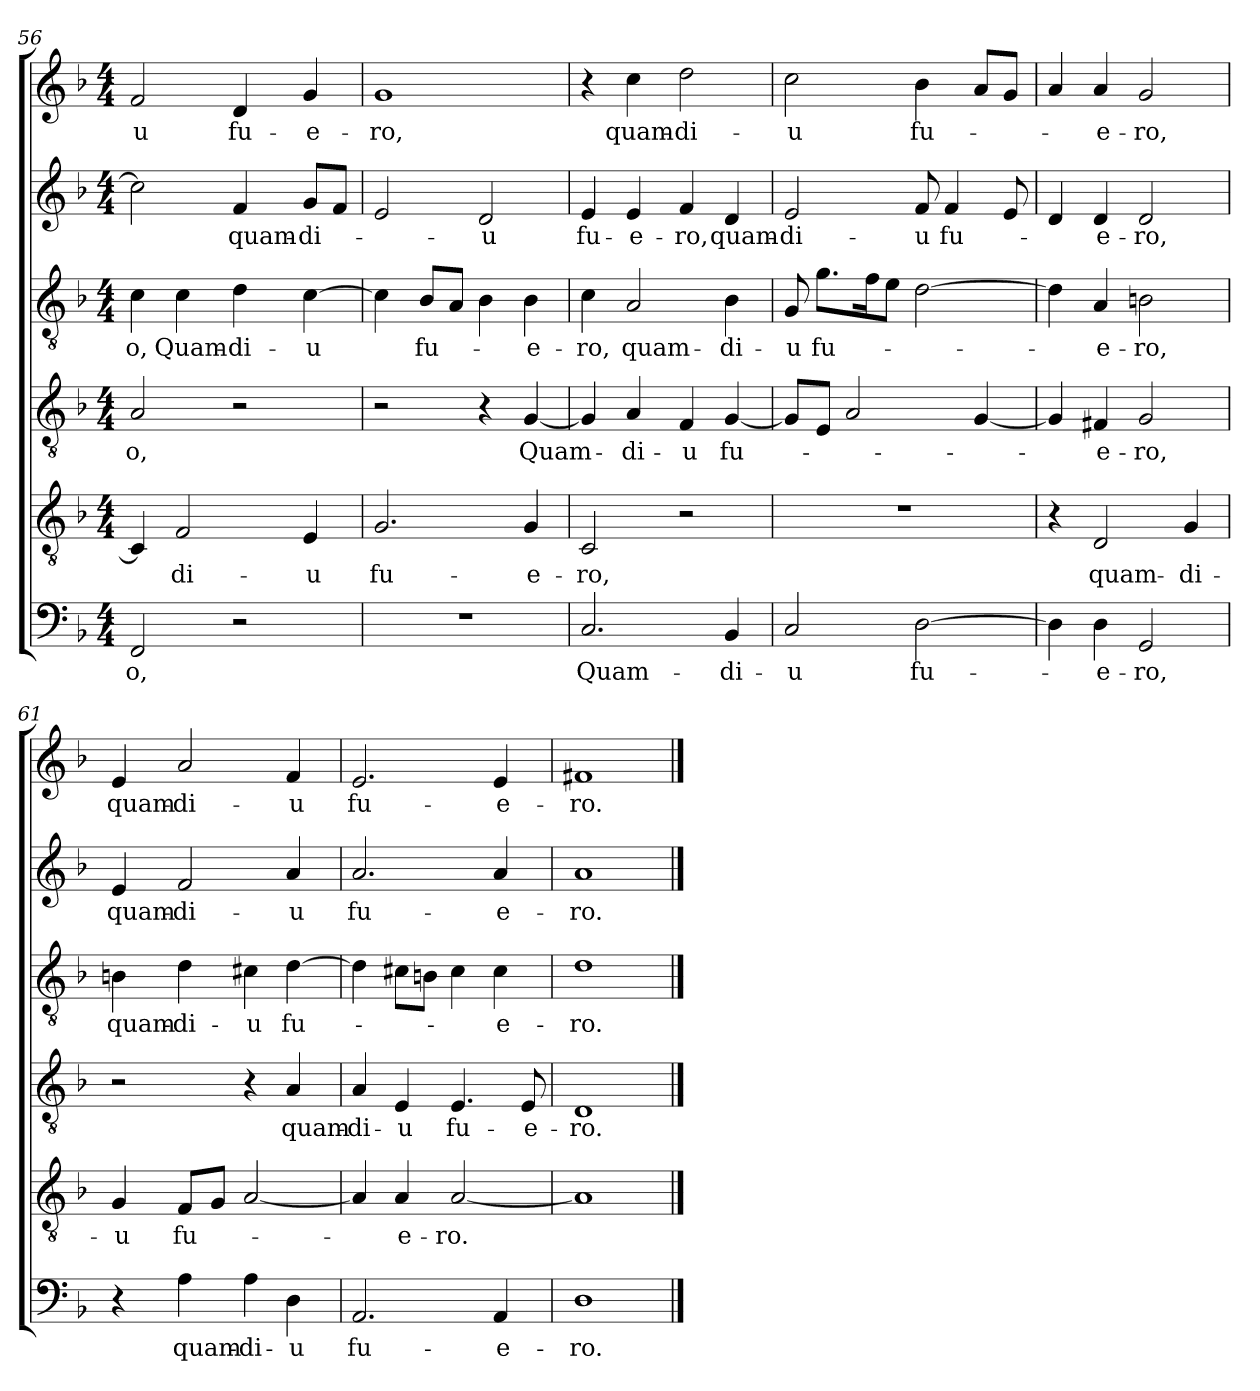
**kern	**text	**kern	**text	**kern	**text	**kern	**text	**kern	**text	**kern	**text
*part6	*part6	*part5	*part5	*part4	*part4	*part3	*part3	*part2	*part2	*part1	*part1
*staff6	*staff6	*staff5	*staff5	*staff4	*staff4	*staff3	*staff3	*staff2	*staff2	*staff1	*staff1
*clefF4	*	*clefGv2	*	*clefGv2	*	*clefGv2	*	*clefG2	*	*clefG2	*
*k[b-]	*	*k[b-]	*	*k[b-]	*	*k[b-]	*	*k[b-]	*	*k[b-]	*
*F:	*	*F:	*	*F:	*	*F:	*	*F:	*	*F:	*
*M4/4	*	*M4/4	*	*M4/4	*	*M4/4	*	*M4/4	*	*M4/4	*
=56	=56	=56	=56	=56	=56	=56	=56	=56	=56	=56	=56
2FF/	-o,	4C/]	.	2A/	-o,	4c\	-o,	2cc\]	.	2f/	-u
.	.	2F/	-di-	.	.	4c\	Quam-	.	.	.	.
2r	.	.	.	2r	.	4d\	-di-	4f/	quam-	4d/	fu-
.	.	4E/	-u	.	.	[4c\	-u	8g/L	-di-	4g/	-e-
.	.	.	.	.	.	.	.	8f/J	.	.	.
=57	=57	=57	=57	=57	=57	=57	=57	=57	=57	=57	=57
1r	.	2.G/	fu-	2r	.	4c\]	.	2e/	.	1g	-ro,
.	.	.	.	.	.	8B-/L	fu-	.	.	.	.
.	.	.	.	.	.	8A/J	.	.	.	.	.
.	.	.	.	4r	.	4B-\	.	2d/	-u	.	.
.	.	4G/	-e-	[4G/	Quam-	4B-\	-e-	.	.	.	.
=58	=58	=58	=58	=58	=58	=58	=58	=58	=58	=58	=58
2.C/	Quam-	2C/	-ro,	4G/]	.	4c\	-ro,	4e/	fu-	4r	.
.	.	.	.	4A/	-di-	2A/	quam-	4e/	-e-	4cc\	quam-
.	.	2r	.	4F/	-u	.	.	4f/	-ro,	2dd\	-di-
4BB-/	-di-	.	.	[4G/	fu-	4B-\	-di-	4d/	quam-	.	.
!!LO:LB:g=z
=59	=59	=59	=59	=59	=59	=59	=59	=59	=59	=59	=59
2C/	-u	1r	.	8G/L]	.	8G/	-u	2e/	-di-	2cc\	-u
.	.	.	.	8E/J	.	8.g\L	fu-	.	.	.	.
.	.	.	.	2A/	.	.	.	.	.	.	.
.	.	.	.	.	.	16f\k	.	.	.	.	.
.	.	.	.	.	.	8e\J	.	.	.	.	.
[2D\	fu-	.	.	.	.	[2d\	.	8f/	-u	4b-\	fu-
.	.	.	.	.	.	.	.	4f/	fu-	.	.
.	.	.	.	[4G/	.	.	.	.	.	8a/L	.
.	.	.	.	.	.	.	.	8e/	.	8g/J	.
=60	=60	=60	=60	=60	=60	=60	=60	=60	=60	=60	=60
4D\]	.	4r	.	4G/]	.	4d\]	.	4d/	.	4a/	.
4D\	-e-	2D/	quam-	4F#X/	-e-	4A/	-e-	4d/	-e-	4a/	-e-
2GG/	-ro,	.	.	2G/	-ro,	2Bn\	-ro,	2d/	-ro,	2g/	-ro,
.	.	4G/	-di-	.	.	.	.	.	.	.	.
=61	=61	=61	=61	=61	=61	=61	=61	=61	=61	=61	=61
4r	.	4G/	-u	2r	.	4Bn\	quam-	4e/	quam-	4e/	quam-
4A\	quam-	8F/L	fu-	.	.	4d\	-di-	2f/	-di-	2a/	-di-
.	.	8G/J	.	.	.	.	.	.	.	.	.
4A\	-di-	[2A/	.	4r	.	4c#X\	-u	.	.	.	.
4D\	-u	.	.	4A/	quam-	[4d\	fu-	4a/	-u	4f/	-u
=62	=62	=62	=62	=62	=62	=62	=62	=62	=62	=62	=62
2.AA/	fu-	4A/]	.	4A/	-di-	4d\]	.	2.a/	fu-	2.e/	fu-
.	.	4A/	-e-	4E/	-u	8c#X\L	.	.	.	.	.
.	.	.	.	.	.	8Bn\J	.	.	.	.	.
.	.	[2A/	-ro.	4.E/	fu-	4c#\	.	.	.	.	.
4AA/	-e-	.	.	.	.	4c#\	-e-	4a/	-e-	4e/	-e-
.	.	.	.	8E/	-e-	.	.	.	.	.	.
=63	=63	=63	=63	=63	=63	=63	=63	=63	=63	=63	=63
1D	-ro.	1A]	.	1D	-ro.	1d	-ro.	1a	-ro.	1f#X	-ro.
==	==	==	==	==	==	==	==	==	==	==	==
*-	*-	*-	*-	*-	*-	*-	*-	*-	*-	*-	*-
